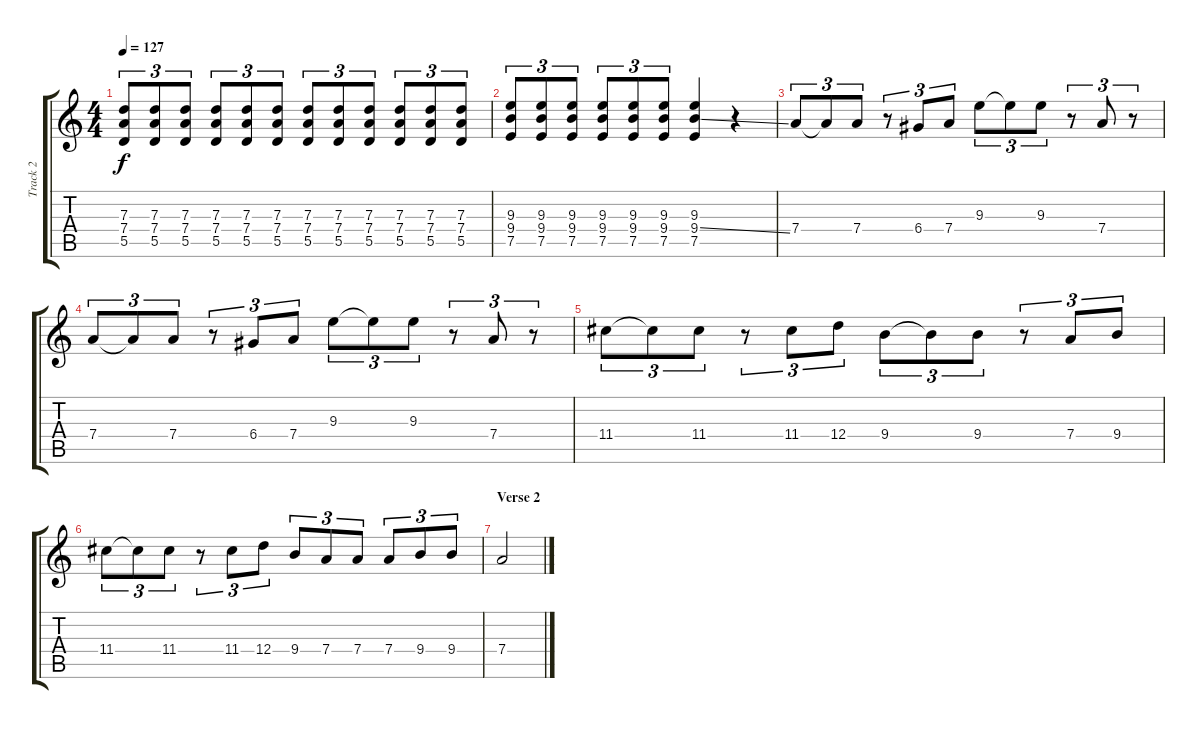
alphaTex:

\track ("Track 2" "Track 2") {instrument distortionguitar}
\staff {score tabs}
\tuning (E4 B3 G3 D3 A2 D2) {hide}
\ts (4 4)
\tempo 127
\clef g2
\ks c
(7.3 7.4 5.5).8{tu (3 2) dy f} (7.3 7.4 5.5).8{tu (3 2)} (7.3 7.4 5.5).8{tu (3 2)} (7.3 7.4 5.5).8{tu (3 2)} (7.3 7.4 5.5).8{tu (3 2)} (7.3 7.4 5.5).8{tu (3 2)} (7.3 7.4 5.5).8{tu (3 2)} (7.3 7.4 5.5).8{tu (3 2)} (7.3 7.4 5.5).8{tu (3 2)} (7.3 7.4 5.5).8{tu (3 2)} (7.3 7.4 5.5).8{tu (3 2)} (7.3 7.4 5.5).8{tu (3 2)} |
(9.3 9.4 7.5).8{tu (3 2)} (9.3 9.4 7.5).8{tu (3 2)} (9.3 9.4 7.5).8{tu (3 2)} (9.3 9.4 7.5).8{tu (3 2)} (9.3 9.4 7.5).8{tu (3 2)} (9.3 9.4 7.5).8{tu (3 2)} (9.3 9.4{ss} 7.5).4 r.4 |
7.4.8{tu (3 2)} 7.4{t}.8{tu (3 2)} 7.4.8{tu (3 2)} r.8{tu (3 2)} 6.4.8{tu (3 2)} 7.4.8{tu (3 2)} 9.3.8{tu (3 2)} 9.3{t}.8{tu (3 2)} 9.3.8{tu (3 2)} r.8{tu (3 2)} 7.4.8{tu (3 2)} r.8{tu (3 2)} |
7.4.8{tu (3 2)} 7.4{t}.8{tu (3 2)} 7.4.8{tu (3 2)} r.8{tu (3 2)} 6.4.8{tu (3 2)} 7.4.8{tu (3 2)} 9.3.8{tu (3 2)} 9.3{t}.8{tu (3 2)} 9.3.8{tu (3 2)} r.8{tu (3 2)} 7.4.8{tu (3 2)} r.8{tu (3 2)} |
11.4.8{tu (3 2)} 11.4{t}.8{tu (3 2)} 11.4.8{tu (3 2)} r.8{tu (3 2)} 11.4.8{tu (3 2)} 12.4.8{tu (3 2)} 9.4.8{tu (3 2)} 9.4{t}.8{tu (3 2)} 9.4.8{tu (3 2)} r.8{tu (3 2)} 7.4.8{tu (3 2)} 9.4.8{tu (3 2)} |
11.4.8{tu (3 2)} 11.4{t}.8{tu (3 2)} 11.4.8{tu (3 2)} r.8{tu (3 2)} 11.4.8{tu (3 2)} 12.4.8{tu (3 2)} 9.4.8{tu (3 2)} 7.4.8{tu (3 2)} 7.4.8{tu (3 2)} 7.4.8{tu (3 2)} 9.4.8{tu (3 2)} 9.4.8{tu (3 2)} |
\section ("" "Verse 2")
7.4.2
